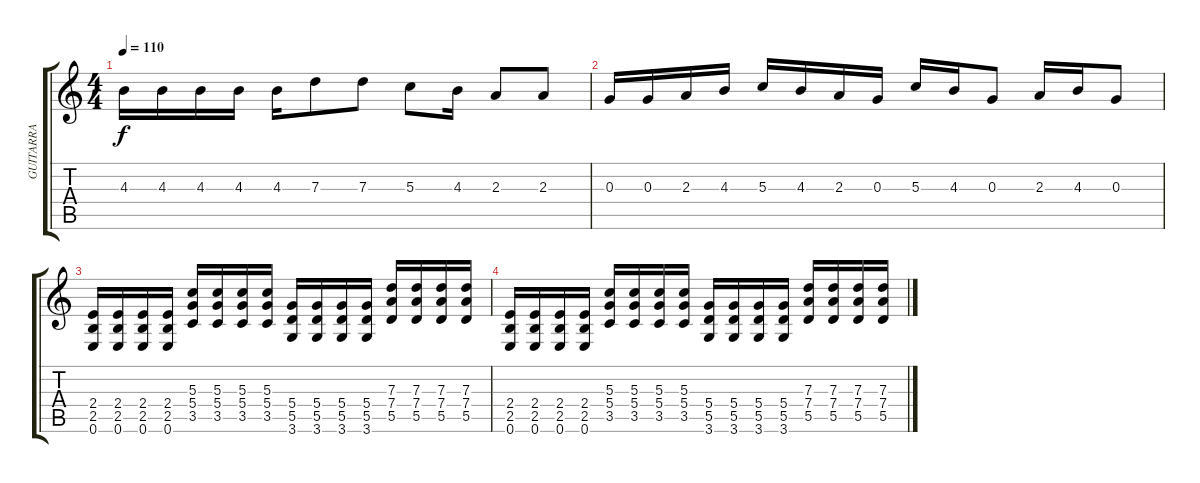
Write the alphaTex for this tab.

\track ("GUITARRA" "GUITARRA") {instrument overdrivenguitar}
\staff {score tabs}
\tuning (E4 B3 G3 D3 A2 E2) {hide}
\ts (4 4)
\tempo 110
\clef g2
\ks c
4.3.16{dy f} 4.3.16 4.3.16 4.3.16 4.3.16 7.3.8 7.3.8 5.3.8 4.3.16 2.3.8 2.3.8 |
0.3.16 0.3.16 2.3.16 4.3.16 5.3.16 4.3.16 2.3.16 0.3.16 5.3.16 4.3.16 0.3.8 2.3.16 4.3.16 0.3.8 |
(2.4 2.5 0.6).16 (2.4 2.5 0.6).16 (2.4 2.5 0.6).16 (2.4 2.5 0.6).16 (5.3 5.4 3.5).16 (5.3 5.4 3.5).16 (5.3 5.4 3.5).16 (5.3 5.4 3.5).16 (5.4 5.5 3.6).16 (5.4 5.5 3.6).16 (5.4 5.5 3.6).16 (5.4 5.5 3.6).16 (7.3 7.4 5.5).16 (7.3 7.4 5.5).16 (7.3 7.4 5.5).16 (7.3 7.4 5.5).16 |
(2.4 2.5 0.6).16 (2.4 2.5 0.6).16 (2.4 2.5 0.6).16 (2.4 2.5 0.6).16 (5.3 5.4 3.5).16 (5.3 5.4 3.5).16 (5.3 5.4 3.5).16 (5.3 5.4 3.5).16 (5.4 5.5 3.6).16 (5.4 5.5 3.6).16 (5.4 5.5 3.6).16 (5.4 5.5 3.6).16 (7.3 7.4 5.5).16 (7.3 7.4 5.5).16 (7.3 7.4 5.5).16 (7.3 7.4 5.5).16
